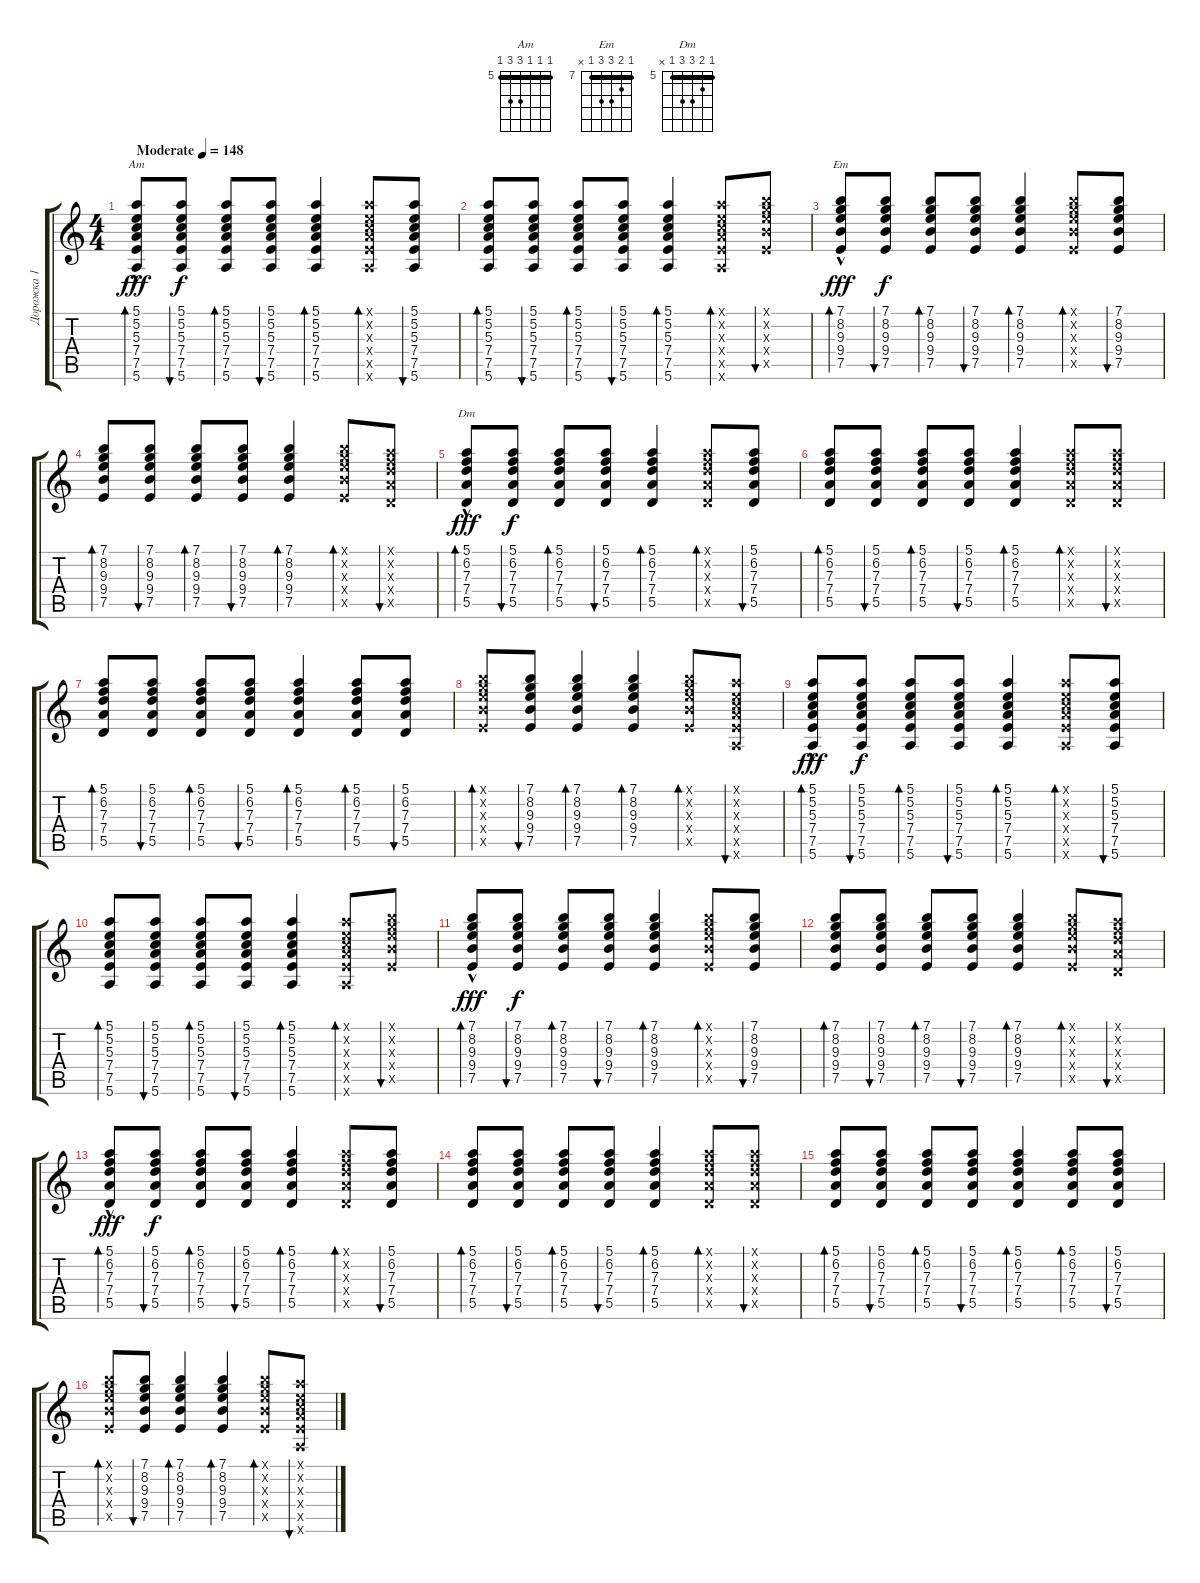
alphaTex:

\track ("Дорожка 1" "Дорожка 1") {instrument acousticguitarnylon}
\staff {score tabs}
\tuning (E4 B3 G3 D3 A2 E2) {hide}
\chord ("Am" 5 5 5 7 7 5) {firstfret 5 barre 5}
\chord ("Em" 7 8 9 9 7 x) {firstfret 7 barre 7}
\chord ("Dm" 5 6 7 7 5 x) {firstfret 5 barre 5}
\ts (4 4)
\tempo (148 "Moderate")
\clef g2
\ks c
(5.1{hac} 5.2{hac} 5.3{hac} 7.4{hac} 7.5{hac} 5.6{hac}).8{bd 60 ch "Am" dy fff instrument acousticguitarnylon} (5.1 5.2 5.3 7.4 7.5 5.6).8{bu 60 dy f} (5.1 5.2 5.3 7.4 7.5 5.6).8{bd 60} (5.1 5.2 5.3 7.4 7.5 5.6).8{bu 60} (5.1 5.2 5.3 7.4 7.5 5.6).4{bd 60} (5.1{x} 5.2{x} 5.3{x} 7.4{x} 7.5{x} 5.6{x}).8{bd 60} (5.1 5.2 5.3 7.4 7.5 5.6).8{bu 60} |
(5.1 5.2 5.3 7.4 7.5 5.6).8{bd 60} (5.1 5.2 5.3 7.4 7.5 5.6).8{bu 60} (5.1 5.2 5.3 7.4 7.5 5.6).8{bd 60} (5.1 5.2 5.3 7.4 7.5 5.6).8{bu 60} (5.1 5.2 5.3 7.4 7.5 5.6).4{bd 60} (5.1{x} 5.2{x} 5.3{x} 7.4{x} 7.5{x} 5.6{x}).8{bd 60 beam Up} (7.1{x} 8.2{x} 9.3{x} 9.4{x} 7.5{x}).8{bu 60 beam Up} |
(7.1{hac} 8.2{hac} 9.3{hac} 9.4{hac} 7.5{hac}).8{bd 60 ch "Em" dy fff beam Up} (7.1 8.2 9.3 9.4 7.5).8{bu 60 dy f beam Up} (7.1 8.2 9.3 9.4 7.5).8{bd 60 beam Up} (7.1 8.2 9.3 9.4 7.5).8{bu 60 beam Up} (7.1 8.2 9.3 9.4 7.5).4{bd 60 beam Up} (7.1{x} 8.2{x} 9.3{x} 9.4{x} 7.5{x}).8{bd 60 beam Up} (7.1 8.2 9.3 9.4 7.5).8{bu 60 beam Up} |
(7.1 8.2 9.3 9.4 7.5).8{bd 60 beam Up} (7.1 8.2 9.3 9.4 7.5).8{bu 60 beam Up} (7.1 8.2 9.3 9.4 7.5).8{bd 60 beam Up} (7.1 8.2 9.3 9.4 7.5).8{bu 60 beam Up} (7.1 8.2 9.3 9.4 7.5).4{bd 60 beam Up} (7.1{x} 8.2{x} 9.3{x} 9.4{x} 7.5{x}).8{bd 60 beam Up} (5.1{x} 6.2{x} 7.3{x} 7.4{x} 5.5{x}).8{bu 60 beam Up} |
(5.1{hac} 6.2{hac} 7.3{hac} 7.4{hac} 5.5{hac}).8{bd 60 ch "Dm" dy fff beam Up} (5.1 6.2 7.3 7.4 5.5).8{bu 60 dy f beam Up} (5.1 6.2 7.3 7.4 5.5).8{bd 60 beam Up} (5.1 6.2 7.3 7.4 5.5).8{bu 60 beam Up} (5.1 6.2 7.3 7.4 5.5).4{bd 60 beam Up} (5.1{x} 6.2{x} 7.3{x} 7.4{x} 5.5{x}).8{bd 60 beam Up} (5.1 6.2 7.3 7.4 5.5).8{bu 60 beam Up} |
(5.1 6.2 7.3 7.4 5.5).8{bd 60 beam Up} (5.1 6.2 7.3 7.4 5.5).8{bu 60 beam Up} (5.1 6.2 7.3 7.4 5.5).8{bd 60 beam Up} (5.1 6.2 7.3 7.4 5.5).8{bu 60 beam Up} (5.1 6.2 7.3 7.4 5.5).4{bd 60 beam Up} (5.1{x} 6.2{x} 7.3{x} 7.4{x} 5.5{x}).8{bd 60 beam Up} (5.1{x} 6.2{x} 7.3{x} 7.4{x} 5.5{x}).8{bu 60 beam Up} |
(5.1 6.2 7.3 7.4 5.5).8{bd 60 beam Up} (5.1 6.2 7.3 7.4 5.5).8{bu 60 beam Up} (5.1 6.2 7.3 7.4 5.5).8{bd 60 beam Up} (5.1 6.2 7.3 7.4 5.5).8{bu 60 beam Up} (5.1 6.2 7.3 7.4 5.5).4{bd 60 beam Up} (5.1 6.2 7.3 7.4 5.5).8{bd 60 beam Up} (5.1 6.2 7.3 7.4 5.5).8{bu 60 beam Up} |
(7.1{x} 8.2{x} 9.3{x} 9.4{x} 7.5{x}).8{bd 60 beam Up} (7.1 8.2 9.3 9.4 7.5).8{bu 60 beam Up} (7.1 8.2 9.3 9.4 7.5).4{bd 60 beam Up} (7.1 8.2 9.3 9.4 7.5).4{bd 60 beam Up} (7.1{x} 8.2{x} 9.3{x} 9.4{x} 7.5{x}).8{bd 60 beam Up} (5.1{x} 5.2{x} 5.3{x} 7.4{x} 7.5{x} 5.6{x}).8{bu 60 beam Up} |
(5.1{hac} 5.2{hac} 5.3{hac} 7.4{hac} 7.5{hac} 5.6{hac}).8{bd 60 dy fff} (5.1 5.2 5.3 7.4 7.5 5.6).8{bu 60 dy f} (5.1 5.2 5.3 7.4 7.5 5.6).8{bd 60} (5.1 5.2 5.3 7.4 7.5 5.6).8{bu 60} (5.1 5.2 5.3 7.4 7.5 5.6).4{bd 60} (5.1{x} 5.2{x} 5.3{x} 7.4{x} 7.5{x} 5.6{x}).8{bd 60} (5.1 5.2 5.3 7.4 7.5 5.6).8{bu 60} |
(5.1 5.2 5.3 7.4 7.5 5.6).8{bd 60} (5.1 5.2 5.3 7.4 7.5 5.6).8{bu 60} (5.1 5.2 5.3 7.4 7.5 5.6).8{bd 60} (5.1 5.2 5.3 7.4 7.5 5.6).8{bu 60} (5.1 5.2 5.3 7.4 7.5 5.6).4{bd 60} (5.1{x} 5.2{x} 5.3{x} 7.4{x} 7.5{x} 5.6{x}).8{bd 60 beam Up} (7.1{x} 8.2{x} 9.3{x} 9.4{x} 7.5{x}).8{bu 60 beam Up} |
(7.1{hac} 8.2{hac} 9.3{hac} 9.4{hac} 7.5{hac}).8{bd 60 dy fff beam Up} (7.1 8.2 9.3 9.4 7.5).8{bu 60 dy f beam Up} (7.1 8.2 9.3 9.4 7.5).8{bd 60 beam Up} (7.1 8.2 9.3 9.4 7.5).8{bu 60 beam Up} (7.1 8.2 9.3 9.4 7.5).4{bd 60 beam Up} (7.1{x} 8.2{x} 9.3{x} 9.4{x} 7.5{x}).8{bd 60 beam Up} (7.1 8.2 9.3 9.4 7.5).8{bu 60 beam Up} |
(7.1 8.2 9.3 9.4 7.5).8{bd 60 beam Up} (7.1 8.2 9.3 9.4 7.5).8{bu 60 beam Up} (7.1 8.2 9.3 9.4 7.5).8{bd 60 beam Up} (7.1 8.2 9.3 9.4 7.5).8{bu 60 beam Up} (7.1 8.2 9.3 9.4 7.5).4{bd 60 beam Up} (7.1{x} 8.2{x} 9.3{x} 9.4{x} 7.5{x}).8{bd 60 beam Up} (5.1{x} 6.2{x} 7.3{x} 7.4{x} 5.5{x}).8{bu 60 beam Up} |
(5.1{hac} 6.2{hac} 7.3{hac} 7.4{hac} 5.5{hac}).8{bd 60 dy fff beam Up} (5.1 6.2 7.3 7.4 5.5).8{bu 60 dy f beam Up} (5.1 6.2 7.3 7.4 5.5).8{bd 60 beam Up} (5.1 6.2 7.3 7.4 5.5).8{bu 60 beam Up} (5.1 6.2 7.3 7.4 5.5).4{bd 60 beam Up} (5.1{x} 6.2{x} 7.3{x} 7.4{x} 5.5{x}).8{bd 60 beam Up} (5.1 6.2 7.3 7.4 5.5).8{bu 60 beam Up} |
(5.1 6.2 7.3 7.4 5.5).8{bd 60 beam Up} (5.1 6.2 7.3 7.4 5.5).8{bu 60 beam Up} (5.1 6.2 7.3 7.4 5.5).8{bd 60 beam Up} (5.1 6.2 7.3 7.4 5.5).8{bu 60 beam Up} (5.1 6.2 7.3 7.4 5.5).4{bd 60 beam Up} (5.1{x} 6.2{x} 7.3{x} 7.4{x} 5.5{x}).8{bd 60 beam Up} (5.1{x} 6.2{x} 7.3{x} 7.4{x} 5.5{x}).8{bu 60 beam Up} |
(5.1 6.2 7.3 7.4 5.5).8{bd 60 beam Up} (5.1 6.2 7.3 7.4 5.5).8{bu 60 beam Up} (5.1 6.2 7.3 7.4 5.5).8{bd 60 beam Up} (5.1 6.2 7.3 7.4 5.5).8{bu 60 beam Up} (5.1 6.2 7.3 7.4 5.5).4{bd 60 beam Up} (5.1 6.2 7.3 7.4 5.5).8{bd 60 beam Up} (5.1 6.2 7.3 7.4 5.5).8{bu 60 beam Up} |
(7.1{x} 8.2{x} 9.3{x} 9.4{x} 7.5{x}).8{bd 60 beam Up} (7.1 8.2 9.3 9.4 7.5).8{bu 60 beam Up} (7.1 8.2 9.3 9.4 7.5).4{bd 60 beam Up} (7.1 8.2 9.3 9.4 7.5).4{bd 60 beam Up} (7.1{x} 8.2{x} 9.3{x} 9.4{x} 7.5{x}).8{bd 60 beam Up} (5.1{x} 5.2{x} 5.3{x} 7.4{x} 7.5{x} 5.6{x}).8{bu 60 beam Up}
